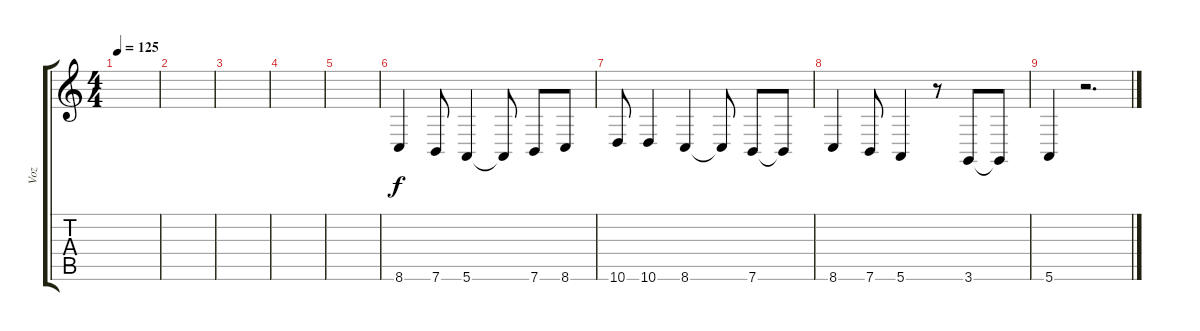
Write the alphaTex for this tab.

\track ("Voz" "Voz") {instrument stringensemble1}
\staff {score tabs}
\tuning (E4 B3 G3 D3 A2 E2) {hide}
\ts (4 4)
\tempo 125
\clef g2
\ks c
|
|
|
|
|
8.6.4 7.6.8 5.6.4 5.6{t}.8 7.6.8 8.6.8 |
10.6.8 10.6.4 8.6.4 8.6{t}.8 7.6.8 7.6{t}.8 |
8.6.4 7.6.8 5.6.4 r.8 3.6.8 3.6{t}.8 |
5.6.4 r.2{d}
